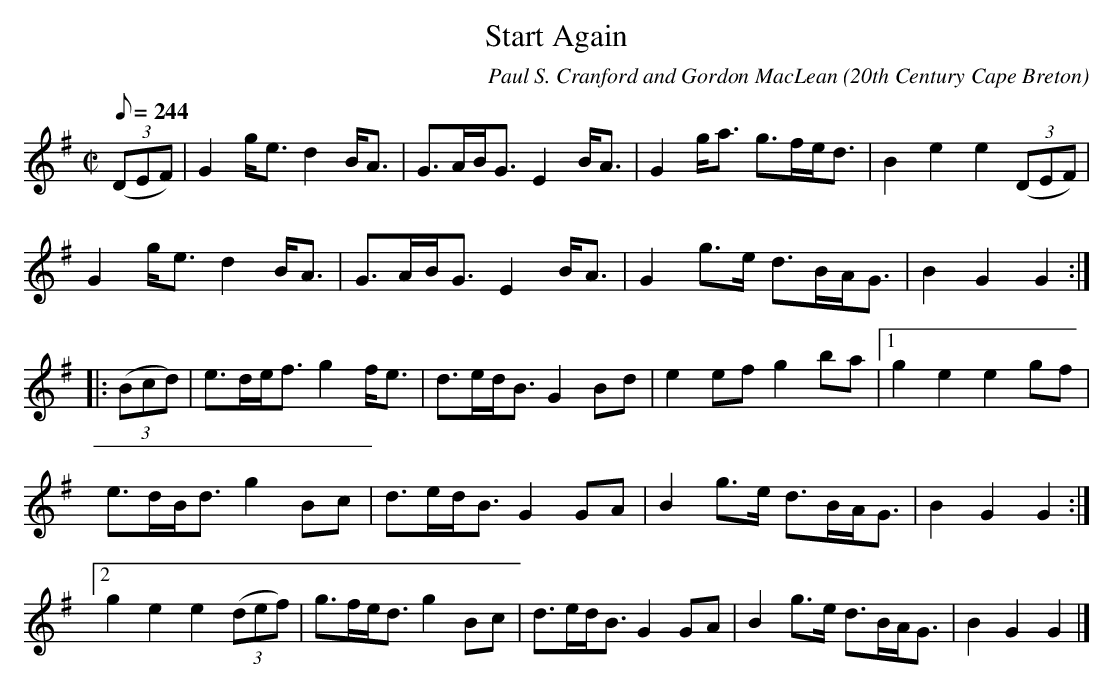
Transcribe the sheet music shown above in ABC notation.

X:1
T:Start Again
C:Paul S. Cranford and Gordon MacLean
O:20th Century Cape Breton
L:1/8
Q:244
M:C|
K:G
(3(DEF)|G2 g<e d2 B<A|G>AB<G E2 B<A|G2 g<a g>fe<d|B2 e2 e2 (3(DEF)|!
G2 g<e d2 B<A|G>AB<G E2 B<A|G2 g>e d>BA<G|B2 G2 G2:|!
|:(3(Bcd)|e>de<f g2 f<e|d>ed<B G2 Bd|e2 ef g2 ba|[1g2 e2 e2 gf|!
e>dB<d g2 Bc|d>ed<B G2 GA|B2 g>e d>BA<G|B2 G2 G2:|!
[2g2 e2 e2 (3(def)|g>fe<d g2 Bc|d>ed<B G2 GA|B2 g>e d>BA<G|B2 G2 G2|]!
